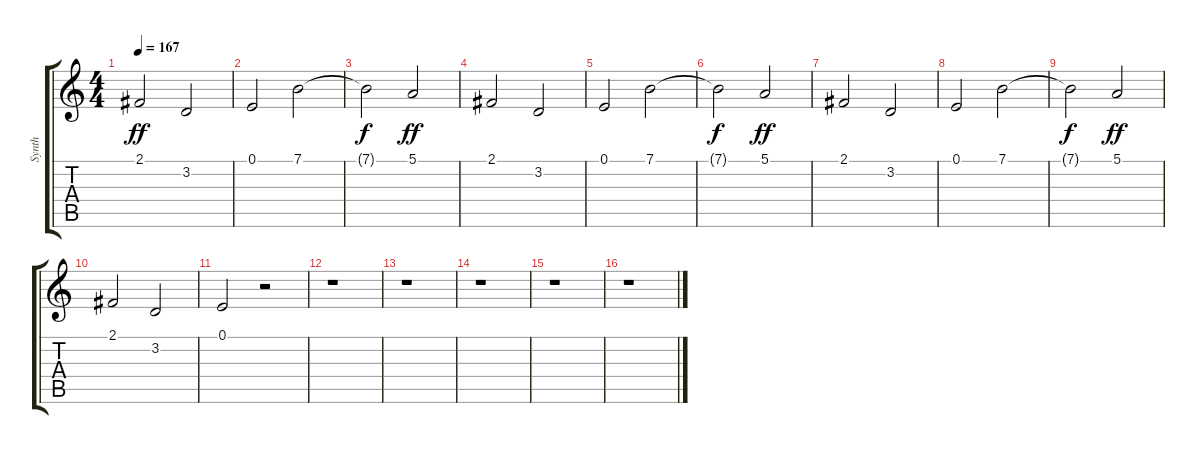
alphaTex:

\track ("Synth" "Synth") {instrument synthstrings1}
\staff {score tabs}
\tuning (E4 B3 G3 D3 A2 D2) {hide}
\ts (4 4)
\tempo 167
\clef g2
\ks c
2.1.2{dy ff} 3.2.2 |
0.1.2 7.1.2 |
7.1{t}.2{dy f} 5.1.2{dy ff} |
2.1.2 3.2.2 |
0.1.2 7.1.2 |
7.1{t}.2{dy f} 5.1.2{dy ff} |
2.1.2 3.2.2 |
0.1.2 7.1.2 |
7.1{t}.2{dy f} 5.1.2{dy ff} |
2.1.2 3.2.2 |
0.1.2 r.2 |
r.1 |
r.1 |
r.1 |
r.1 |
r.1
